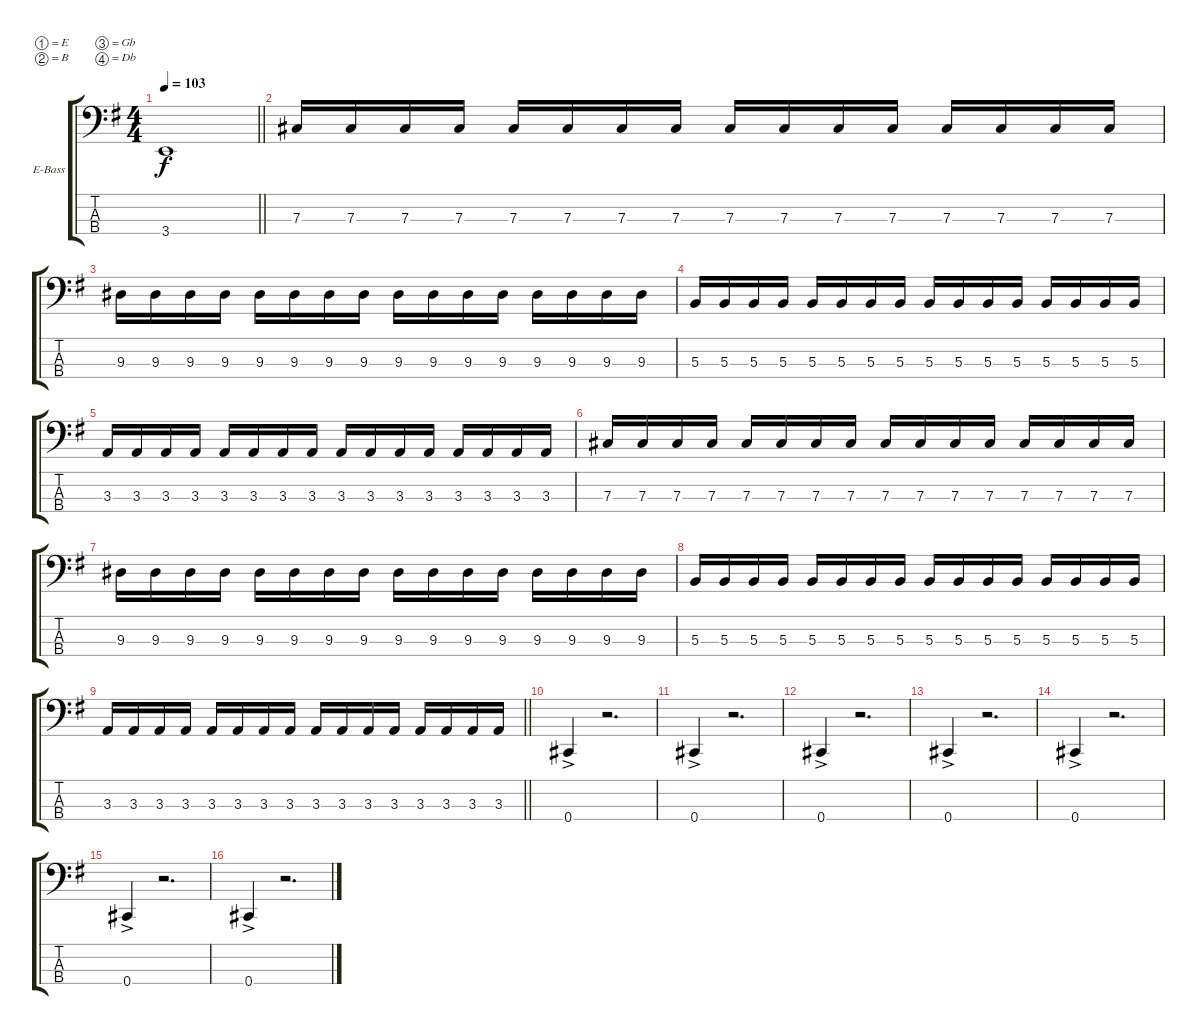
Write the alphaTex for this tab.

\bracketExtendMode groupsimilarinstruments
\firstSystemTrackNameOrientation horizontal
\otherSystemsTrackNameOrientation horizontal
\track ("Bass" "E-Bass") {instrument electricbasspick}
\staff {score tabs}
\tuning (E2 B1 Gb1 Db1)
\ts (4 4)
\tempo 103
\clef f4
\barLineRight lightlight
\ks eminor
3.4.1{dy f} |
7.3.16 7.3.16 7.3.16 7.3.16 7.3.16 7.3.16 7.3.16 7.3.16 7.3.16 7.3.16 7.3.16 7.3.16 7.3.16 7.3.16 7.3.16 7.3.16 |
9.3.16 9.3.16 9.3.16 9.3.16 9.3.16 9.3.16 9.3.16 9.3.16 9.3.16 9.3.16 9.3.16 9.3.16 9.3.16 9.3.16 9.3.16 9.3.16 |
5.3.16 5.3.16 5.3.16 5.3.16 5.3.16 5.3.16 5.3.16 5.3.16 5.3.16 5.3.16 5.3.16 5.3.16 5.3.16 5.3.16 5.3.16 5.3.16 |
3.3.16 3.3.16 3.3.16 3.3.16 3.3.16 3.3.16 3.3.16 3.3.16 3.3.16 3.3.16 3.3.16 3.3.16 3.3.16 3.3.16 3.3.16 3.3.16 |
7.3.16 7.3.16 7.3.16 7.3.16 7.3.16 7.3.16 7.3.16 7.3.16 7.3.16 7.3.16 7.3.16 7.3.16 7.3.16 7.3.16 7.3.16 7.3.16 |
9.3.16 9.3.16 9.3.16 9.3.16 9.3.16 9.3.16 9.3.16 9.3.16 9.3.16 9.3.16 9.3.16 9.3.16 9.3.16 9.3.16 9.3.16 9.3.16 |
5.3.16 5.3.16 5.3.16 5.3.16 5.3.16 5.3.16 5.3.16 5.3.16 5.3.16 5.3.16 5.3.16 5.3.16 5.3.16 5.3.16 5.3.16 5.3.16 |
\barLineRight lightlight
3.3.16 3.3.16 3.3.16 3.3.16 3.3.16 3.3.16 3.3.16 3.3.16 3.3.16 3.3.16 3.3.16 3.3.16 3.3.16 3.3.16 3.3.16 3.3.16 |
0.4{ac}.4 r.2{d} |
0.4{ac}.4 r.2{d} |
0.4{ac}.4 r.2{d} |
0.4{ac}.4 r.2{d} |
0.4{ac}.4 r.2{d} |
0.4{ac}.4 r.2{d} |
0.4{ac}.4 r.2{d}
